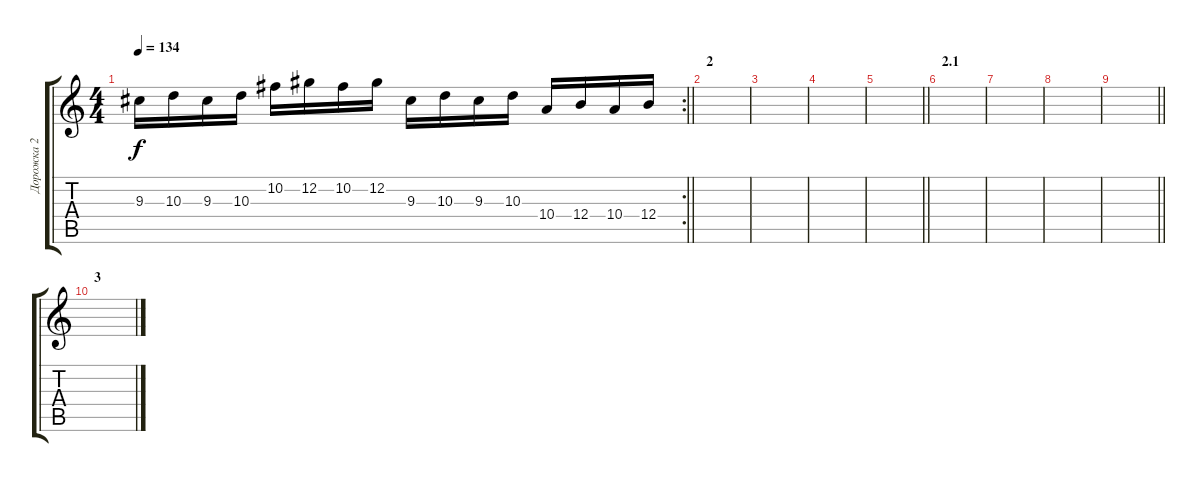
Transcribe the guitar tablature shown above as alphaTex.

\track ("Дорожка 2" "Дорожка 2") {instrument distortionguitar}
\staff {score tabs}
\tuning (Db4 Ab3 E3 B2 Gb2 B1) {hide}
\rc 2
\ts (4 4)
\tempo 134
\clef g2
\barLineRight lightlight
\ks c
9.3.16{dy f} 10.3.16 9.3.16 10.3.16 10.2.16 12.2.16 10.2.16 12.2.16 9.3.16 10.3.16 9.3.16 10.3.16 10.4.16 12.4.16 10.4.16 12.4.16 |
\section ("" "2")
|
|
|
\barLineRight lightlight
|
\section ("" "2.1")
|
|
|
\barLineRight lightlight
|
\section ("" "3")
